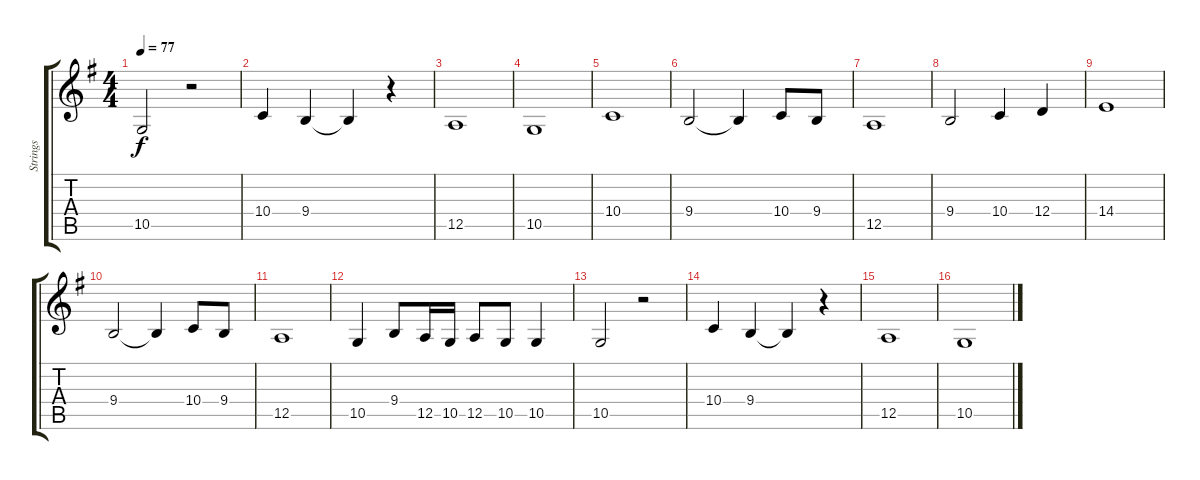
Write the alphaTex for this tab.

\track ("Strings" "Strings") {instrument stringensemble1}
\staff {score tabs}
\tuning (E4 B3 G3 D3 A2 E2) {hide}
\ts (4 4)
\tempo 77
\clef g2
\ks g
10.5.2{dy f volume 7} r.2 |
10.4.4 9.4.4 9.4{t}.4 r.4 |
12.5.1 |
10.5.1 |
10.4.1{volume 11} |
9.4.2 9.4{t}.4 10.4.8 9.4.8 |
12.5.1 |
9.4.2 10.4.4 12.4.4 |
14.4.1 |
9.4.2 9.4{t}.4 10.4.8 9.4.8 |
12.5.1 |
10.5.4 9.4.8 12.5.16 10.5.16 12.5.8 10.5.8 10.5.4 |
10.5.2{volume 7} r.2 |
10.4.4 9.4.4 9.4{t}.4 r.4 |
12.5.1 |
10.5.1
